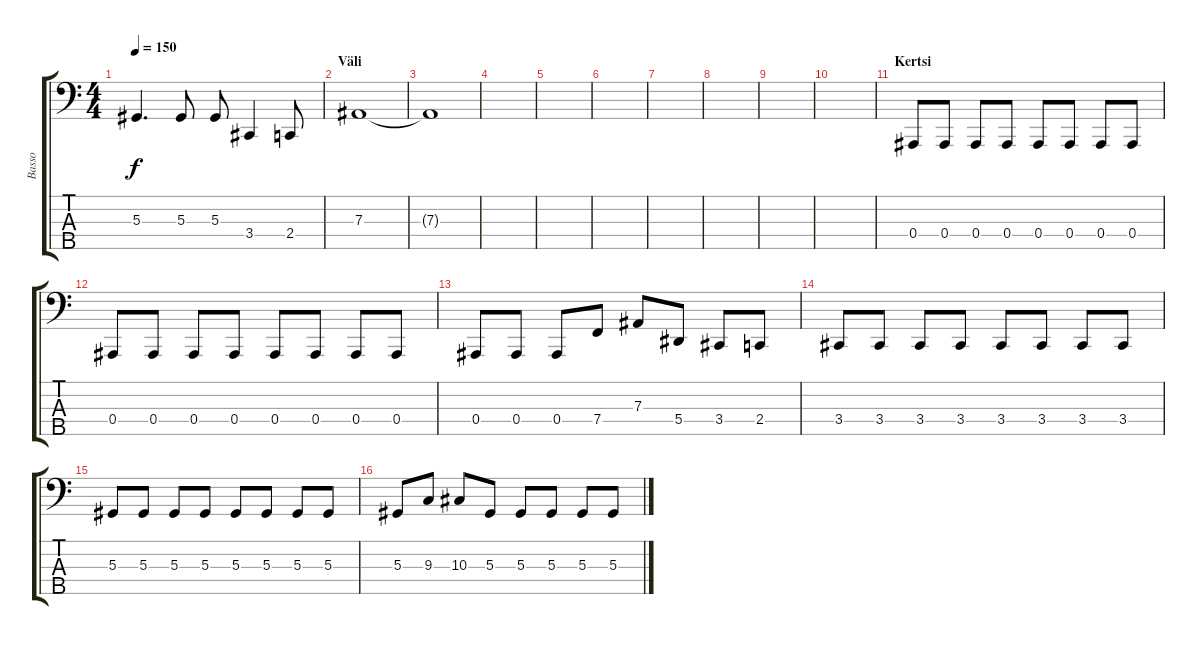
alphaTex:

\track ("Basso" "Basso") {instrument electricbassfinger}
\staff {score tabs}
\tuning (Db2 Ab1 Eb1 Bb0 F0) {hide}
\ts (4 4)
\tempo 150
\clef f4
\ks c
5.3.4{d dy f} 5.3.8 5.3.8 3.4.4 2.4.8 |
\section ("" "Väli")
7.3.1{volume 0} |
7.3{t}.1 |
|
|
|
|
|
|
|
\section ("" "Kertsi")
0.4.8{volume 16} 0.4.8 0.4.8 0.4.8 0.4.8 0.4.8 0.4.8 0.4.8 |
0.4.8 0.4.8 0.4.8 0.4.8 0.4.8 0.4.8 0.4.8 0.4.8 |
0.4.8 0.4.8 0.4.8 7.4.8 7.3.8 5.4.8 3.4.8 2.4.8 |
3.4.8 3.4.8 3.4.8 3.4.8 3.4.8 3.4.8 3.4.8 3.4.8 |
5.3.8 5.3.8 5.3.8 5.3.8 5.3.8 5.3.8 5.3.8 5.3.8 |
5.3.8 9.3.8 10.3.8 5.3.8 5.3.8 5.3.8 5.3.8 5.3.8
